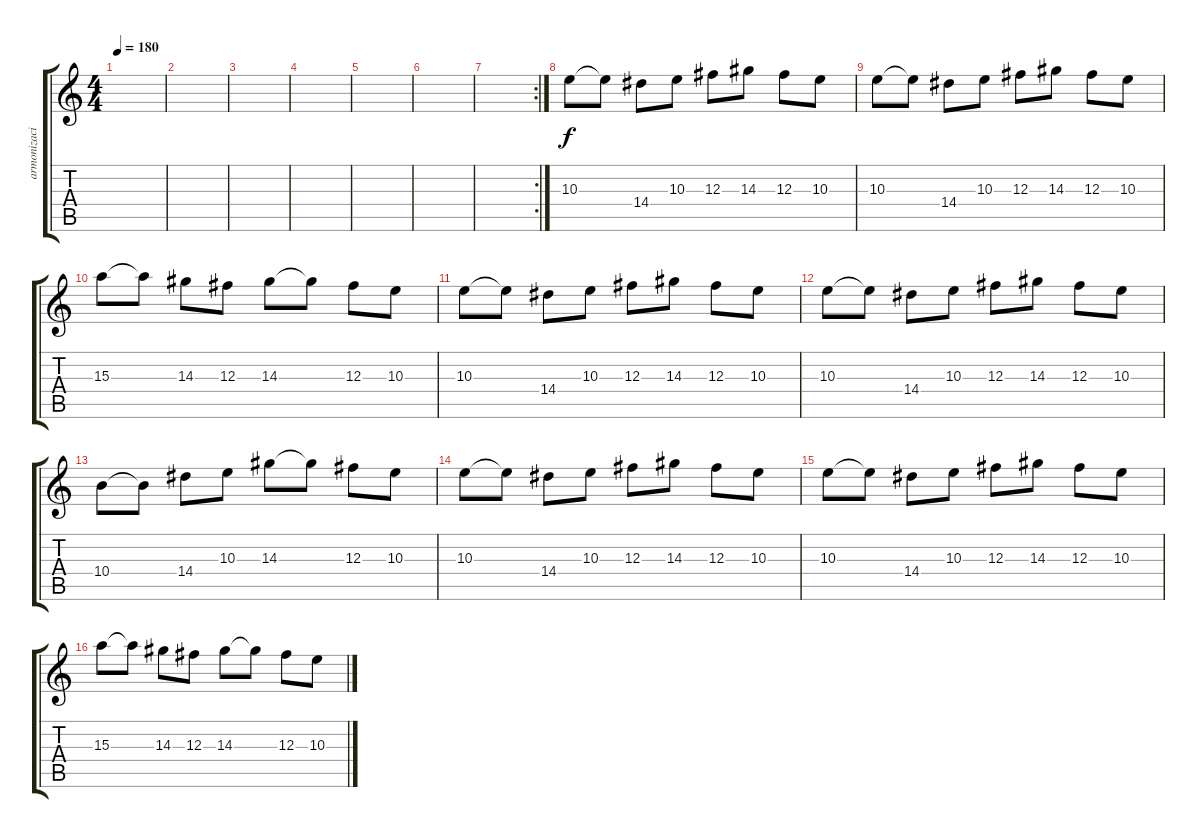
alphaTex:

\track ("armonizacion" "armonizaci") {instrument distortionguitar}
\staff {score tabs}
\tuning (Eb4 Bb3 Gb3 Db3 Ab2 Eb2) {hide}
\ts (4 4)
\tempo 180
\clef g2
\ks c
|
|
|
|
|
|
\rc 2
|
10.3.8 10.3{t}.8 14.4.8 10.3.8 12.3.8 14.3.8 12.3.8 10.3.8 |
10.3.8 10.3{t}.8 14.4.8 10.3.8 12.3.8 14.3.8 12.3.8 10.3.8 |
15.3.8 15.3{t}.8 14.3.8 12.3.8 14.3.8 14.3{t}.8 12.3.8 10.3.8 |
10.3.8 10.3{t}.8 14.4.8 10.3.8 12.3.8 14.3.8 12.3.8 10.3.8 |
10.3.8 10.3{t}.8 14.4.8 10.3.8 12.3.8 14.3.8 12.3.8 10.3.8 |
10.4.8 10.4{t}.8 14.4.8 10.3.8 14.3.8 14.3{t}.8 12.3.8 10.3.8 |
10.3.8 10.3{t}.8 14.4.8 10.3.8 12.3.8 14.3.8 12.3.8 10.3.8 |
10.3.8 10.3{t}.8 14.4.8 10.3.8 12.3.8 14.3.8 12.3.8 10.3.8 |
15.3.8 15.3{t}.8 14.3.8 12.3.8 14.3.8 14.3{t}.8 12.3.8 10.3.8
